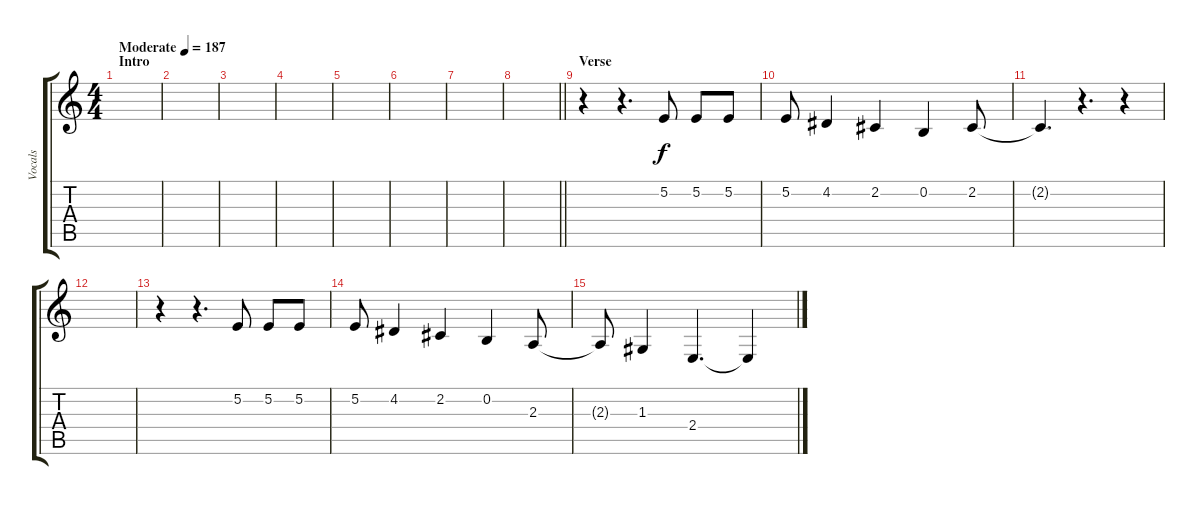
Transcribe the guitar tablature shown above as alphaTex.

\track ("Vocals" "Vocals") {instrument altosax}
\staff {score tabs}
\tuning (E4 B3 G3 D3 A2 E2) {hide}
\ts (4 4)
\section ("" "Intro")
\tempo (187 "Moderate")
\clef g2
\ks c
|
|
|
|
|
|
|
\barLineRight lightlight
|
\section ("" "Verse")
r.4 r.4{d} 5.2.8 5.2.8 5.2.8 |
5.2.8 4.2.4 2.2.4 0.2.4 2.2.8 |
2.2{t}.4{d} r.4{d} r.4 |
|
r.4 r.4{d} 5.2.8 5.2.8 5.2.8 |
5.2.8 4.2.4 2.2.4 0.2.4 2.3.8 |
2.3{t}.8 1.3.4 2.4.4{d} 2.4{t}.4
